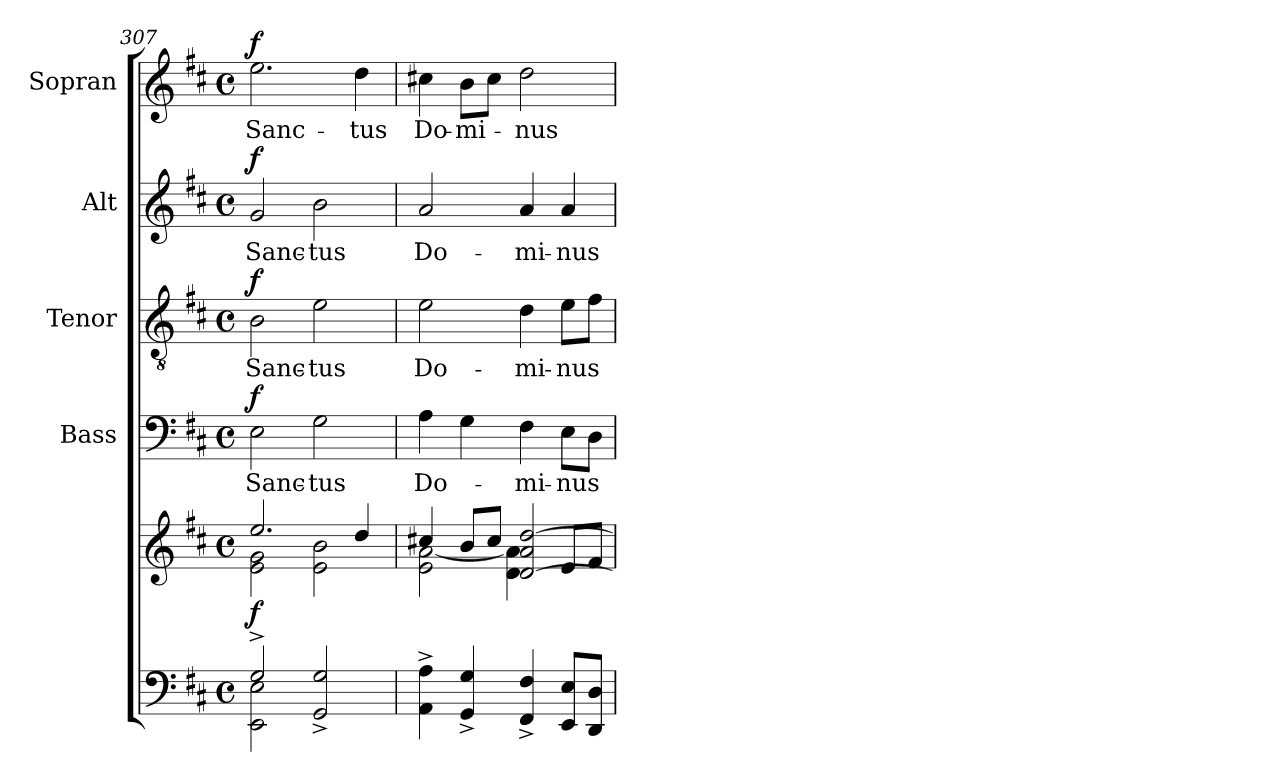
**kern	**kern	**dynam	**kern	**text	**dynam	**kern	**text	**dynam	**kern	**text	**dynam	**kern	**text	**dynam
*part5	*part5	*part5	*part4	*part4	*part4	*part3	*part3	*part3	*part2	*part2	*part2	*part1	*part1	*part1
*staff6	*staff5	*staff5/6	*staff4	*staff4	*staff4	*staff3	*staff3	*staff3	*staff2	*staff2	*staff2	*staff1	*staff1	*staff1
*	*	*	*I"Bass	*	*	*I"Tenor	*	*	*I"Alt	*	*	*I"Sopran	*	*
*	*	*	*I'B.	*	*	*I'T.	*	*	*I'A.	*	*	*I'S.	*	*
*clefF4	*clefG2	*	*clefF4	*	*	*clefGv2	*	*	*clefG2	*	*	*clefG2	*	*
*k[f#c#]	*k[f#c#]	*	*k[f#c#]	*	*	*k[f#c#]	*	*	*k[f#c#]	*	*	*k[f#c#]	*	*
*D:	*D:	*	*D:	*	*	*D:	*	*	*D:	*	*	*D:	*	*
*M4/4	*M4/4	*	*M4/4	*	*	*M4/4	*	*	*M4/4	*	*	*M4/4	*	*
*met(c)	*met(c)	*	*met(c)	*	*	*met(c)	*	*	*met(c)	*	*	*met(c)	*	*
=307	=307	=307	=307	=307	=307	=307	=307	=307	=307	=307	=307	=307	=307	=307
*^	*^	*	*	*	*	*	*	*	*	*	*	*	*	*
!	!	!	!	!LO:DY:b	!	!LO:LY:b	!LO:DY:a	!	!LO:LY:b	!LO:DY:a	!	!LO:LY:b	!LO:DY:a	!	!LO:LY:b	!LO:DY:a
2G^</	2EE\ 2E\	2.ee/	2e\ 2g\	f	2E\	Sanc-	f	2B\	Sanc-	f	2g/	Sanc-	f	2.ee\	Sanc-	f
!	!	!	!	!	!	!LO:LY:b	!	!	!LO:LY:b	!	!	!LO:LY:b	!	!	!	!
2GG/^< 2G/^<	2ryy	.	2e\ 2b\	.	2G\	-tus	.	2e\	-tus	.	2b\	-tus	.	.	.	.
!	!	!	!	!	!	!	!	!	!	!	!	!	!	!	!LO:LY:b	!
.	.	4dd/	.	.	.	.	.	.	.	.	.	.	.	4dd\	-tus	.
*v	*v	*	*	*	*	*	*	*	*	*	*	*	*	*	*	*
=308	=308	=308	=308	=308	=308	=308	=308	=308	=308	=308	=308	=308	=308	=308	=308
!	!	!	!	!	!LO:LY:b	!	!	!LO:LY:b	!	!	!LO:LY:b	!	!	!LO:LY:b	!
4AA\^> 4A\^>	4cc#X/	2e\ [<2a\	.	4A\	Do-	.	2e\	Do-	.	2a/	Do-	.	4cc#X\	Do-	.
!	!	!	!	!	!	!	!	!	!	!	!	!	!	!LO:LY:b	!
4GG/^< 4G/^<	8b/L	.	.	4G\	.	.	.	.	.	.	.	.	8b\L	-mi-	.
.	8cc#/J	.	.	.	.	.	.	.	.	.	.	.	8cc#\J	.	.
!	!	!	!	!	!LO:LY:b	!	!	!LO:LY:b	!	!	!LO:LY:b	!	!	!LO:LY:b	!
4FF#/^< 4F#/^<	[<2d/ 2a/ [>2dd/	4d\ 4a\]	.	4F#\	-mi-	.	4d\	-mi-	.	4a/	-mi-	.	2dd\	-nus	.
!	!	!	!	!	!LO:LY:b	!	!	!LO:LY:b	!	!	!LO:LY:b	!	!	!	!
8EE/ 8E/L	.	8e/L	.	8E\L	-nus	.	8e\L	-nus	.	4a/	-nus	.	.	.	.
8DD/ 8D/J	.	8f#/J	.	8D\J	.	.	8f#\J	.	.	.	.	.	.	.	.
*	*v	*v	*	*	*	*	*	*	*	*	*	*	*	*	*
=	=	=	=	=	=	=	=	=	=	=	=	=	=	=
*-	*-	*-	*-	*-	*-	*-	*-	*-	*-	*-	*-	*-	*-	*-
